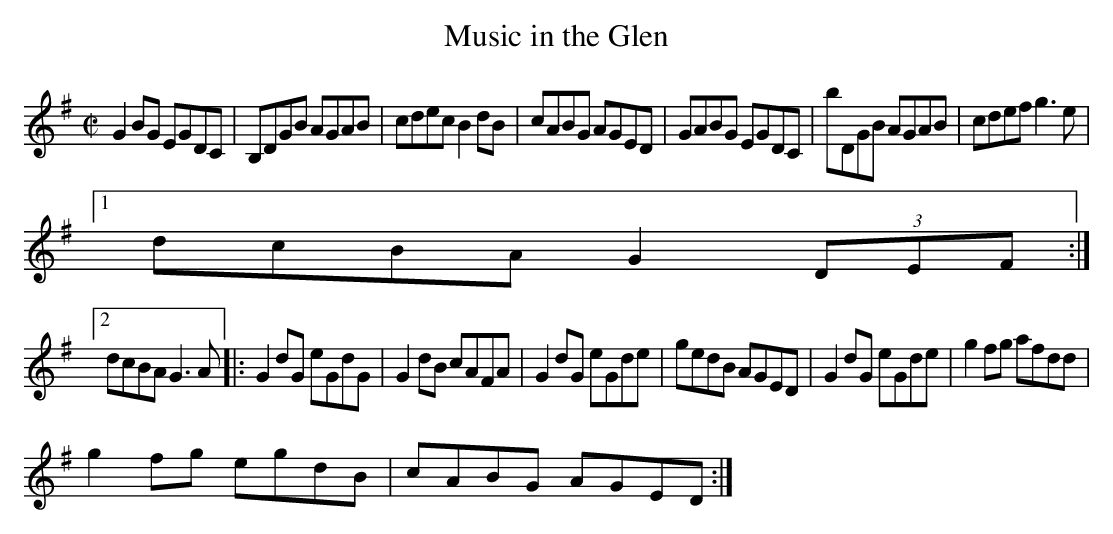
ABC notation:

X:1
T:Music in the Glen
M:C|
K:G
G2BG EGDC|B,DGB AGAB|cdec B2dB|cABG AGED|GABG EGDC|B'DGB AGAB|cdef g3e|
[1dcBA G2(3DEF:|
[2dcBA G3A|:G2dG eGdG|G2dB cAFA|G2dG eGde|gedB AGED|G2dG eGde|g2fg afdd|
g2fg egdB|cABG AGED:|
